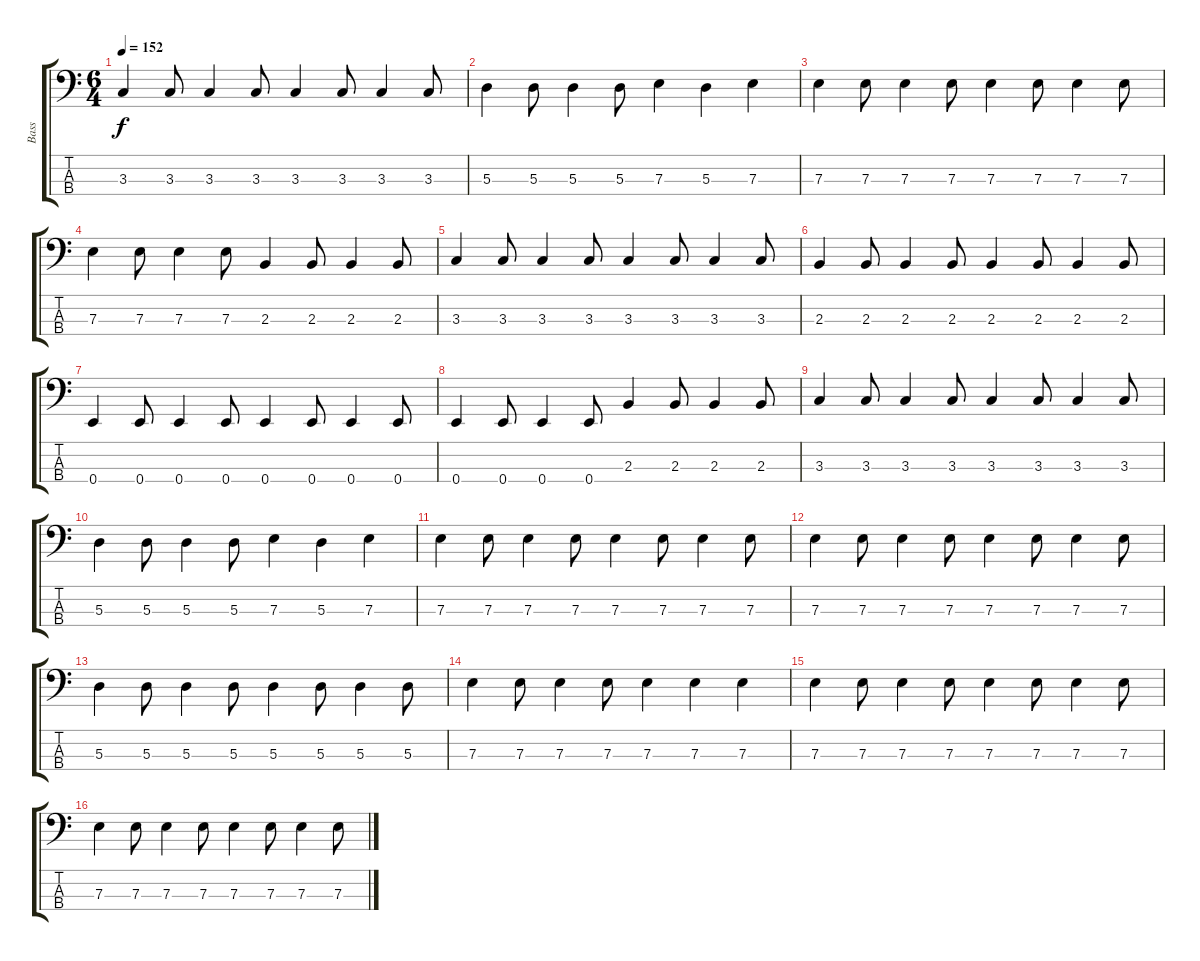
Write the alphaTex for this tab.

\track ("Bass" "Bass") {instrument electricbasspick}
\staff {score tabs}
\tuning (G2 D2 A1 E1) {hide}
\ts (6 4)
\tempo 152
\clef f4
\ks c
3.3.4{dy f} 3.3.8 3.3.4 3.3.8 3.3.4 3.3.8 3.3.4 3.3.8 |
5.3.4 5.3.8 5.3.4 5.3.8 7.3.4 5.3.4 7.3.4 |
7.3.4 7.3.8 7.3.4 7.3.8 7.3.4 7.3.8 7.3.4 7.3.8 |
7.3.4 7.3.8 7.3.4 7.3.8 2.3.4 2.3.8 2.3.4 2.3.8 |
3.3.4 3.3.8 3.3.4 3.3.8 3.3.4 3.3.8 3.3.4 3.3.8 |
2.3.4 2.3.8 2.3.4 2.3.8 2.3.4 2.3.8 2.3.4 2.3.8 |
0.4.4 0.4.8 0.4.4 0.4.8 0.4.4 0.4.8 0.4.4 0.4.8 |
0.4.4 0.4.8 0.4.4 0.4.8 2.3.4 2.3.8 2.3.4 2.3.8 |
3.3.4 3.3.8 3.3.4 3.3.8 3.3.4 3.3.8 3.3.4 3.3.8 |
5.3.4 5.3.8 5.3.4 5.3.8 7.3.4 5.3.4 7.3.4 |
7.3.4 7.3.8 7.3.4 7.3.8 7.3.4 7.3.8 7.3.4 7.3.8 |
7.3.4 7.3.8 7.3.4 7.3.8 7.3.4 7.3.8 7.3.4 7.3.8 |
5.3.4 5.3.8 5.3.4 5.3.8 5.3.4 5.3.8 5.3.4 5.3.8 |
7.3.4 7.3.8 7.3.4 7.3.8 7.3.4 7.3.4 7.3.4 |
7.3.4 7.3.8 7.3.4 7.3.8 7.3.4 7.3.8 7.3.4 7.3.8 |
7.3.4 7.3.8 7.3.4 7.3.8 7.3.4 7.3.8 7.3.4 7.3.8
